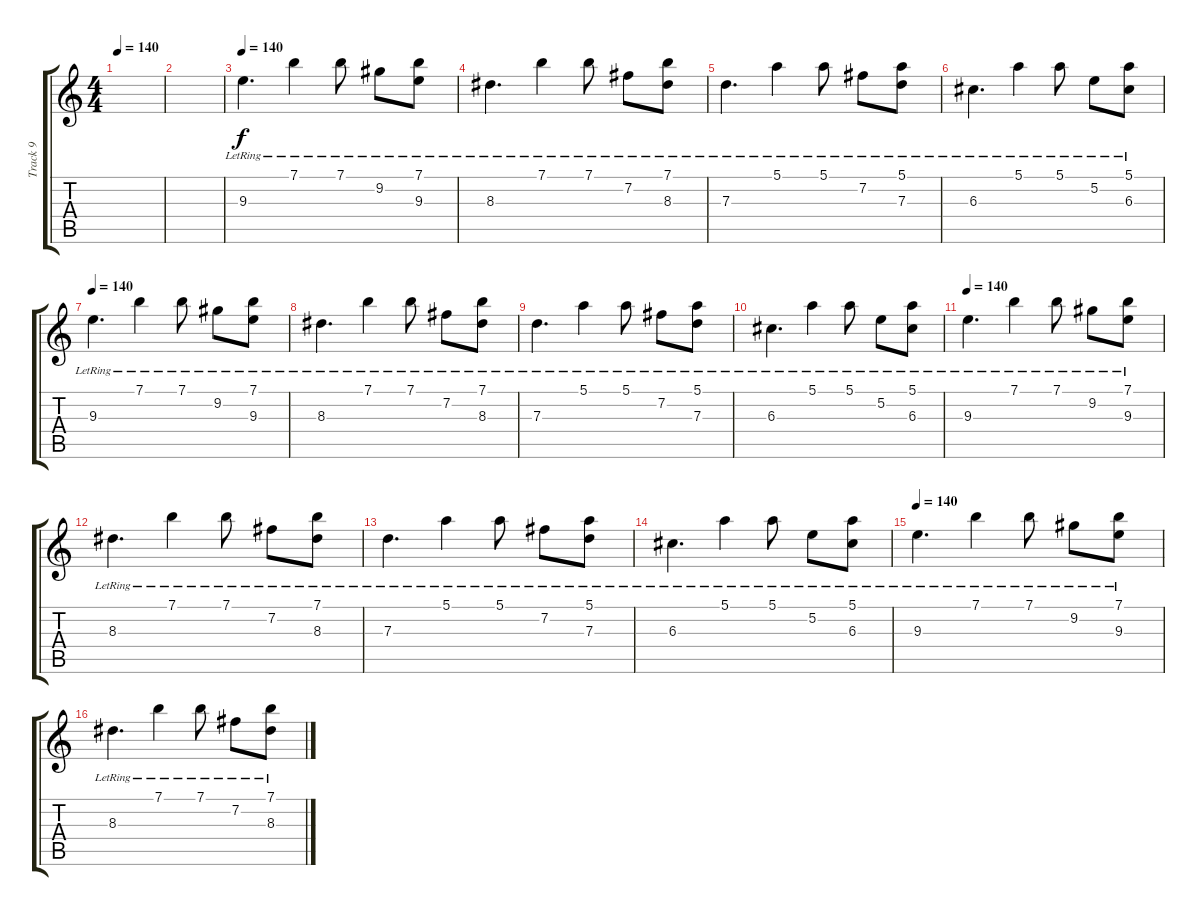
\track ("Track 9" "Track 9") {instrument acousticguitarsteel}
\staff {score tabs}
\tuning (E4 B3 G3 D3 A2 E2) {hide}
\ts (4 4)
\tempo 140
\clef g2
\ks c
|
|
\tempo 140
9.3{lr}.4{d} 7.1{lr}.4 7.1{lr}.8 9.2{lr}.8 (7.1 9.3{lr}).8 |
8.3{lr}.4{d} 7.1{lr}.4 7.1{lr}.8 7.2{lr}.8 (7.1 8.3{lr}).8 |
7.3{lr}.4{d} 5.1{lr}.4 5.1{lr}.8 7.2{lr}.8 (5.1 7.3{lr}).8 |
6.3{lr}.4{d} 5.1{lr}.4 5.1{lr}.8 5.2{lr}.8 (5.1 6.3{lr}).8 |
\tempo 140
9.3{lr}.4{d} 7.1{lr}.4 7.1{lr}.8 9.2{lr}.8 (7.1 9.3{lr}).8 |
8.3{lr}.4{d} 7.1{lr}.4 7.1{lr}.8 7.2{lr}.8 (7.1 8.3{lr}).8 |
7.3{lr}.4{d} 5.1{lr}.4 5.1{lr}.8 7.2{lr}.8 (5.1 7.3{lr}).8 |
6.3{lr}.4{d} 5.1{lr}.4 5.1{lr}.8 5.2{lr}.8 (5.1 6.3{lr}).8 |
\tempo 140
9.3{lr}.4{d} 7.1{lr}.4 7.1{lr}.8 9.2{lr}.8 (7.1 9.3{lr}).8 |
8.3{lr}.4{d} 7.1{lr}.4 7.1{lr}.8 7.2{lr}.8 (7.1 8.3{lr}).8 |
7.3{lr}.4{d} 5.1{lr}.4 5.1{lr}.8 7.2{lr}.8 (5.1 7.3{lr}).8 |
6.3{lr}.4{d} 5.1{lr}.4 5.1{lr}.8 5.2{lr}.8 (5.1 6.3{lr}).8 |
\tempo 140
9.3{lr}.4{d} 7.1{lr}.4 7.1{lr}.8 9.2{lr}.8 (7.1 9.3{lr}).8 |
8.3{lr}.4{d} 7.1{lr}.4 7.1{lr}.8 7.2{lr}.8 (7.1 8.3{lr}).8
